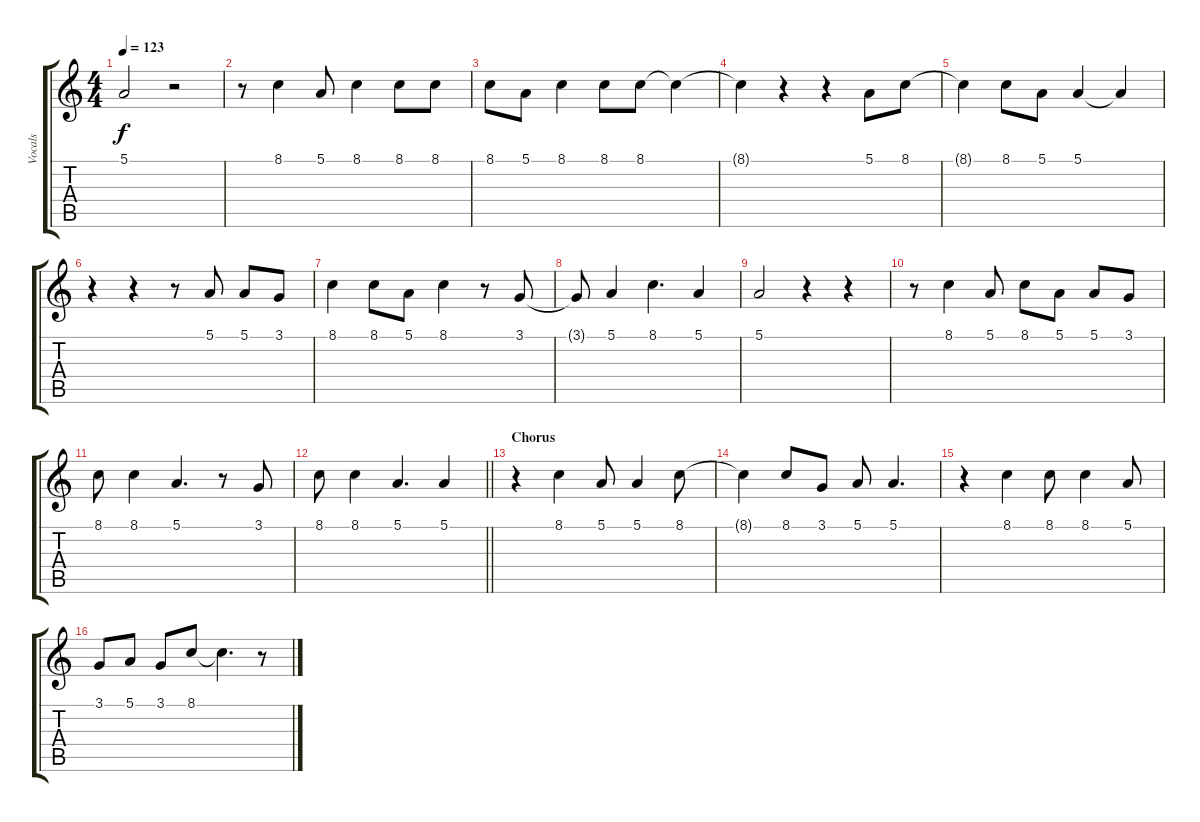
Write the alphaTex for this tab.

\track ("Vocals" "Vocals") {instrument altosax}
\staff {score tabs}
\tuning (E4 B3 G3 D3 A2 E2) {hide}
\ts (4 4)
\tempo 123
\clef g2
\ks c
5.1.2{dy f} r.2 |
r.8 8.1.4 5.1.8 8.1.4 8.1.8 8.1.8 |
8.1.8 5.1.8 8.1.4 8.1.8 8.1.8 8.1{t}.4 |
8.1{t}.4 r.4 r.4 5.1.8 8.1.8 |
8.1{t}.4 8.1.8 5.1.8 5.1.4 5.1{t}.4 |
r.4 r.4 r.8 5.1.8 5.1.8 3.1.8 |
8.1.4 8.1.8 5.1.8 8.1.4 r.8 3.1.8 |
3.1{t}.8 5.1.4 8.1.4{d} 5.1.4 |
5.1.2 r.4 r.4 |
r.8 8.1.4 5.1.8 8.1.8 5.1.8 5.1.8 3.1.8 |
8.1.8 8.1.4 5.1.4{d} r.8 3.1.8 |
\barLineRight lightlight
8.1.8 8.1.4 5.1.4{d} 5.1.4 |
\section ("" "Chorus")
r.4 8.1.4 5.1.8 5.1.4 8.1.8 |
8.1{t}.4 8.1.8 3.1.8 5.1.8 5.1.4{d} |
r.4 8.1.4 8.1.8 8.1.4 5.1.8 |
3.1.8 5.1.8 3.1.8 8.1.8 8.1{t}.4{d} r.8
